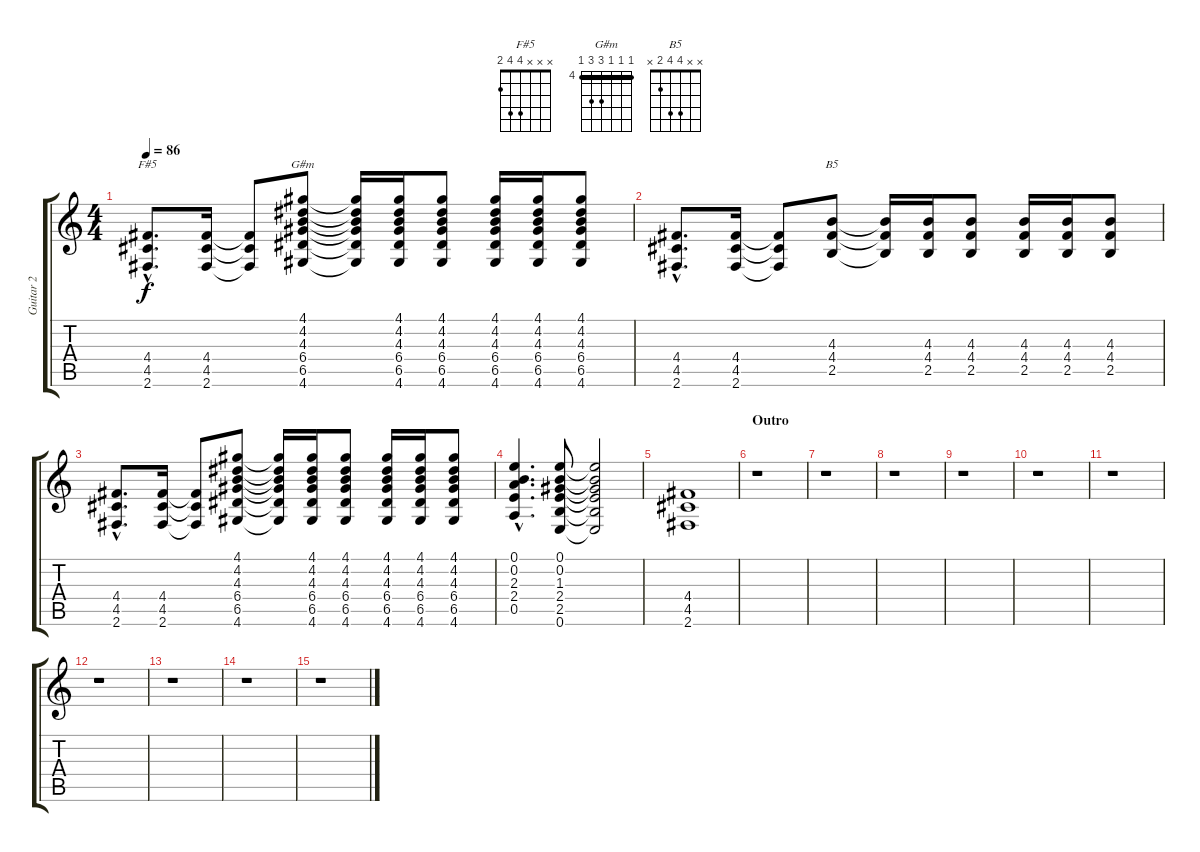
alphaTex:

\track ("Guitar 2" "Guitar 2") {instrument distortionguitar}
\staff {score tabs}
\tuning (E4 B3 G3 D3 A2 E2) {hide}
\chord ("F#5" x x x 4 4 2)
\chord ("G#m" 4 4 4 6 6 4) {firstfret 4 barre 4}
\chord ("B5" x x 4 4 2 x)
\ts (4 4)
\tempo 86
\clef g2
\ks c
(4.4{hac} 4.5{hac} 2.6{hac}).8{d ch "F#5" dy f} (4.4 4.5 2.6).16 (4.4{t} 4.5{t} 2.6{t}).8 (4.1 4.2 4.3 6.4 6.5 4.6).8{ch "G#m"} (4.1{t} 4.2{t} 4.3{t} 6.4{t} 6.5{t} 4.6{t}).16 (4.1 4.2 4.3 6.4 6.5 4.6).16 (4.1 4.2 4.3 6.4 6.5 4.6).8 (4.1 4.2 4.3 6.4 6.5 4.6).16 (4.1 4.2 4.3 6.4 6.5 4.6).16 (4.1 4.2 4.3 6.4 6.5 4.6).8 |
(4.4{hac} 4.5{hac} 2.6{hac}).8{d} (4.4 4.5 2.6).16 (4.4{t} 4.5{t} 2.6{t}).8 (4.3 4.4 2.5).8{ch "B5"} (4.3{t} 4.4{t} 2.5{t}).16 (4.3 4.4 2.5).16 (4.3 4.4 2.5).8 (4.3 4.4 2.5).16 (4.3 4.4 2.5).16 (4.3 4.4 2.5).8 |
(4.4{hac} 4.5{hac} 2.6{hac}).8{d} (4.4 4.5 2.6).16 (4.4{t} 4.5{t} 2.6{t}).8 (4.1 4.2 4.3 6.4 6.5 4.6).8 (4.1{t} 4.2{t} 4.3{t} 6.4{t} 6.5{t} 4.6{t}).16 (4.1 4.2 4.3 6.4 6.5 4.6).16 (4.1 4.2 4.3 6.4 6.5 4.6).8 (4.1 4.2 4.3 6.4 6.5 4.6).16 (4.1 4.2 4.3 6.4 6.5 4.6).16 (4.1 4.2 4.3 6.4 6.5 4.6).8 |
(0.1{hac} 0.2{hac} 2.3{hac} 2.4{hac} 0.5{hac}).4{d} (0.1 0.2 1.3 2.4 2.5 0.6).8 (0.1{t} 0.2{t} 1.3{t} 2.4{t} 2.5{t} 0.6{t}).2 |
(4.4 4.5 2.6).1 |
\section ("" "Outro")
r.1 |
r.1 |
r.1 |
r.1 |
r.1 |
r.1 |
r.1 |
r.1 |
r.1 |
r.1
